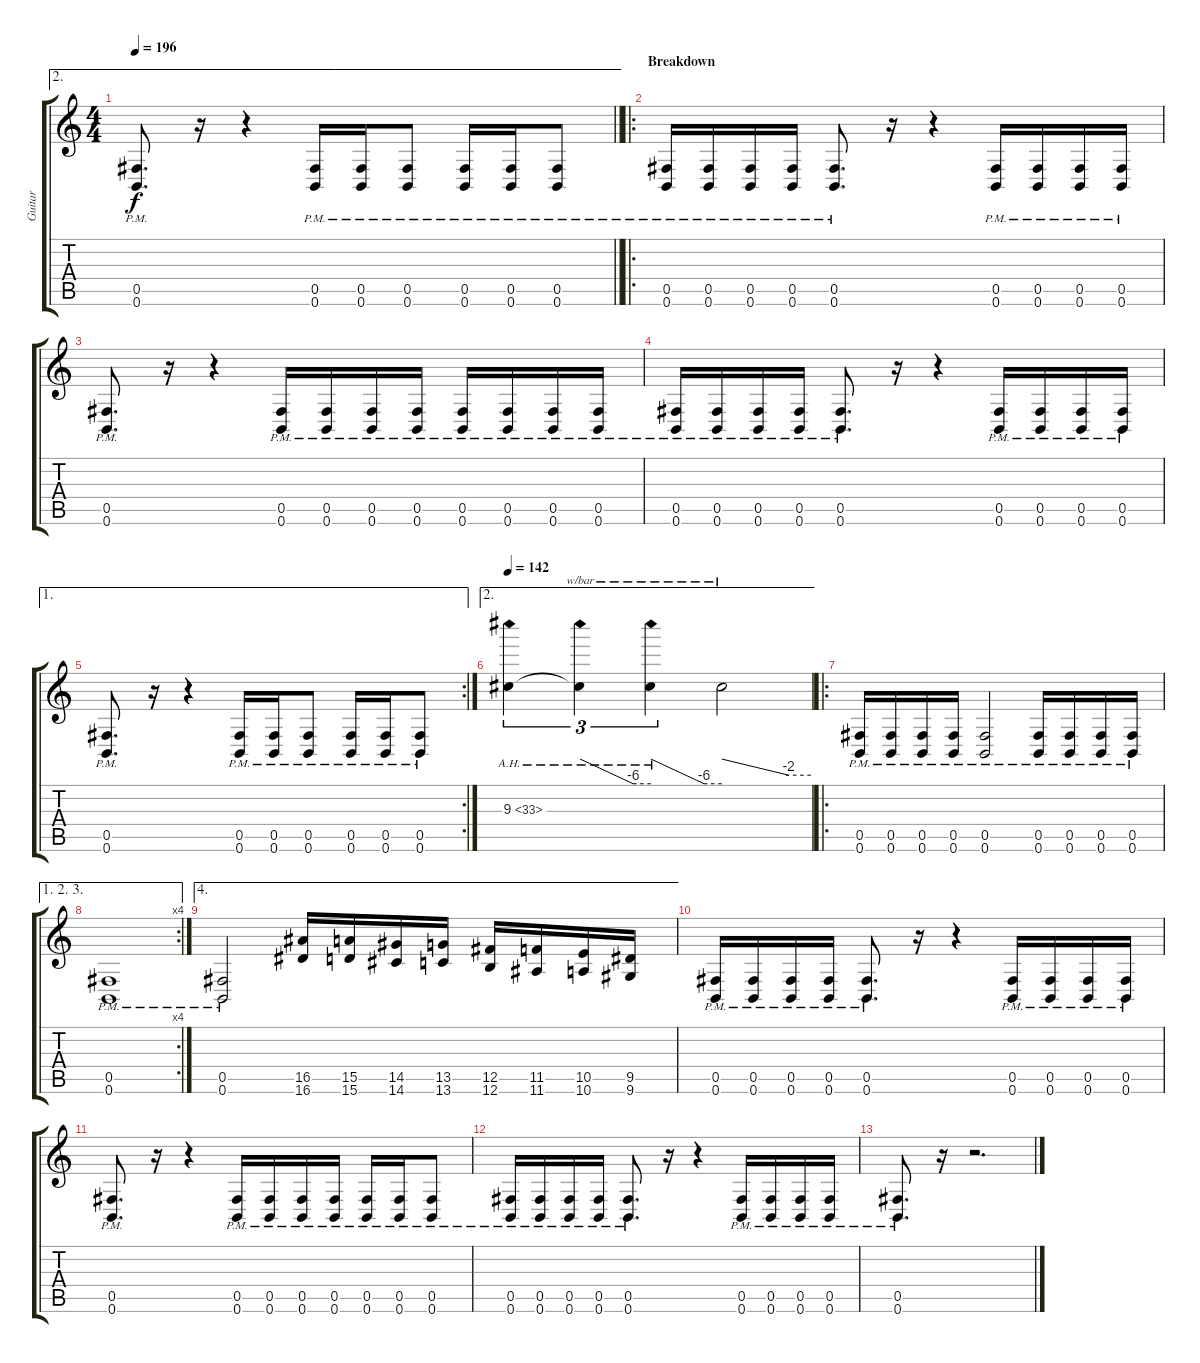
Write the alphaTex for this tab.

\track ("Guitar" "Guitar") {instrument distortionguitar}
\staff {score tabs}
\tuning (Db4 Ab3 E3 B2 Gb2 B1) {hide}
\ae 2
\ts (4 4)
\tempo 196
\clef g2
\barLineRight lightlight
\ks c
(0.5{pm} 0.6{pm}).8{d dy f} r.16 r.4 (0.5{pm} 0.6{pm}).16 (0.5{pm} 0.6{pm}).16 (0.5{pm} 0.6{pm}).8 (0.5{pm} 0.6{pm}).16 (0.5{pm} 0.6{pm}).16 (0.5{pm} 0.6{pm}).8 |
\ro
\section ("" "Breakdown")
(0.5{pm} 0.6{pm}).16 (0.5{pm} 0.6{pm}).16 (0.5{pm} 0.6{pm}).16 (0.5{pm} 0.6{pm}).16 (0.5{pm} 0.6{pm}).8{d} r.16 r.4 (0.5{pm} 0.6{pm}).16 (0.5{pm} 0.6{pm}).16 (0.5{pm} 0.6{pm}).16 (0.5{pm} 0.6{pm}).16 |
(0.5{pm} 0.6{pm}).8{d} r.16 r.4 (0.5{pm} 0.6{pm}).16 (0.5{pm} 0.6{pm}).16 (0.5{pm} 0.6{pm}).16 (0.5{pm} 0.6{pm}).16 (0.5{pm} 0.6{pm}).16 (0.5{pm} 0.6{pm}).16 (0.5{pm} 0.6{pm}).16 (0.5{pm} 0.6{pm}).16 |
(0.5{pm} 0.6{pm}).16 (0.5{pm} 0.6{pm}).16 (0.5{pm} 0.6{pm}).16 (0.5{pm} 0.6{pm}).16 (0.5{pm} 0.6{pm}).8{d} r.16 r.4 (0.5{pm} 0.6{pm}).16 (0.5{pm} 0.6{pm}).16 (0.5{pm} 0.6{pm}).16 (0.5{pm} 0.6{pm}).16 |
\ae 1
\rc 2
(0.5{pm} 0.6{pm}).8{d} r.16 r.4 (0.5{pm} 0.6{pm}).16 (0.5{pm} 0.6{pm}).16 (0.5{pm} 0.6{pm}).8 (0.5{pm} 0.6{pm}).16 (0.5{pm} 0.6{pm}).16 (0.5{pm} 0.6{pm}).8 |
\ae 2
\tempo 142
9.3{ah 24}.4{tu (3 2)} 9.3{ah 24 t}.4{tu (3 2) tbe (custom default 0 0 45 -24 60 -24)} 9.3{ah 24 t}.4{tu (3 2) tbe (custom default 0 0 45 -24 60 -24)} 9.3{t}.2{tbe (custom default 0 0 45 -8 60 -8)} |
\ro
(0.5{pm} 0.6{pm}).16 (0.5{pm} 0.6{pm}).16 (0.5{pm} 0.6{pm}).16 (0.5{pm} 0.6{pm}).16 (0.5{pm} 0.6{pm}).2 (0.5{pm} 0.6{pm}).16 (0.5{pm} 0.6{pm}).16 (0.5{pm} 0.6{pm}).16 (0.5{pm} 0.6{pm}).16 |
\ae (1 2 3)
\rc 4
(0.5{pm} 0.6{pm}).1 |
\ae 4
(0.5{pm} 0.6{pm}).2 (16.5 16.6).16{instrument guitarfretnoise} (15.5 15.6).16 (14.5 14.6).16 (13.5 13.6).16 (12.5 12.6).16 (11.5 11.6).16 (10.5 10.6).16 (9.5 9.6).16 |
(0.5{pm} 0.6{pm}).16{instrument distortionguitar} (0.5{pm} 0.6{pm}).16 (0.5{pm} 0.6{pm}).16 (0.5{pm} 0.6{pm}).16 (0.5{pm} 0.6{pm}).8{d} r.16 r.4 (0.5{pm} 0.6{pm}).16 (0.5{pm} 0.6{pm}).16 (0.5{pm} 0.6{pm}).16 (0.5{pm} 0.6{pm}).16 |
(0.5{pm} 0.6{pm}).8{d} r.16 r.4 (0.5{pm} 0.6{pm}).16 (0.5{pm} 0.6{pm}).16 (0.5{pm} 0.6{pm}).16 (0.5{pm} 0.6{pm}).16 (0.5{pm} 0.6{pm}).16 (0.5{pm} 0.6{pm}).16 (0.5{pm} 0.6{pm}).8 |
(0.5{pm} 0.6{pm}).16 (0.5{pm} 0.6{pm}).16 (0.5{pm} 0.6{pm}).16 (0.5{pm} 0.6{pm}).16 (0.5{pm} 0.6{pm}).8{d} r.16 r.4 (0.5{pm} 0.6{pm}).16 (0.5{pm} 0.6{pm}).16 (0.5{pm} 0.6{pm}).16 (0.5{pm} 0.6{pm}).16 |
(0.5{pm} 0.6{pm}).8{d} r.16 r.2{d}
